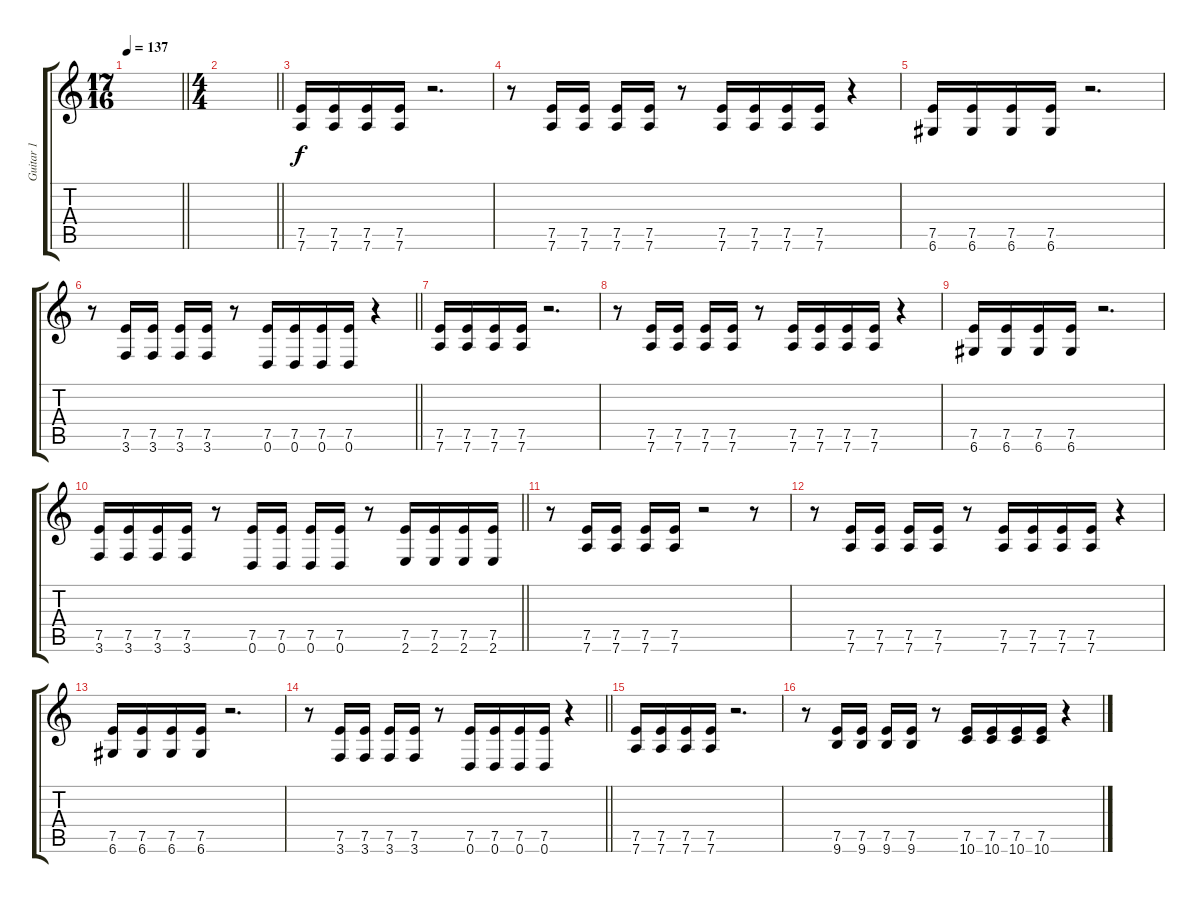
\track ("Guitar 1" "Guitar 1") {instrument distortionguitar}
\staff {score tabs}
\tuning (E4 B3 G3 D3 A2 D2) {hide}
\ts (17 16)
\tempo 137
\clef g2
\barLineRight lightlight
\ks c
|
\ts (4 4)
\barLineRight lightlight
|
\section ("" "")
(7.5 7.6).16 (7.5 7.6).16 (7.5 7.6).16 (7.5 7.6).16 r.2{d} |
r.8 (7.5 7.6).16 (7.5 7.6).16 (7.5 7.6).16 (7.5 7.6).16 r.8 (7.5 7.6).16 (7.5 7.6).16 (7.5 7.6).16 (7.5 7.6).16 r.4 |
(7.5 6.6).16 (7.5 6.6).16 (7.5 6.6).16 (7.5 6.6).16 r.2{d} |
\barLineRight lightlight
r.8 (7.5 3.6).16 (7.5 3.6).16 (7.5 3.6).16 (7.5 3.6).16 r.8 (7.5 0.6).16 (7.5 0.6).16 (7.5 0.6).16 (7.5 0.6).16 r.4 |
(7.5 7.6).16 (7.5 7.6).16 (7.5 7.6).16 (7.5 7.6).16 r.2{d} |
r.8 (7.5 7.6).16 (7.5 7.6).16 (7.5 7.6).16 (7.5 7.6).16 r.8 (7.5 7.6).16 (7.5 7.6).16 (7.5 7.6).16 (7.5 7.6).16 r.4 |
(7.5 6.6).16 (7.5 6.6).16 (7.5 6.6).16 (7.5 6.6).16 r.2{d} |
\barLineRight lightlight
(7.5 3.6).16 (7.5 3.6).16 (7.5 3.6).16 (7.5 3.6).16 r.8 (7.5 0.6).16 (7.5 0.6).16 (7.5 0.6).16 (7.5 0.6).16 r.8 (7.5 2.6).16 (7.5 2.6).16 (7.5 2.6).16 (7.5 2.6).16 |
r.8 (7.5 7.6).16 (7.5 7.6).16 (7.5 7.6).16 (7.5 7.6).16 r.2 r.8 |
r.8 (7.5 7.6).16 (7.5 7.6).16 (7.5 7.6).16 (7.5 7.6).16 r.8 (7.5 7.6).16 (7.5 7.6).16 (7.5 7.6).16 (7.5 7.6).16 r.4 |
(7.5 6.6).16 (7.5 6.6).16 (7.5 6.6).16 (7.5 6.6).16 r.2{d} |
\barLineRight lightlight
r.8 (7.5 3.6).16 (7.5 3.6).16 (7.5 3.6).16 (7.5 3.6).16 r.8 (7.5 0.6).16 (7.5 0.6).16 (7.5 0.6).16 (7.5 0.6).16 r.4 |
(7.5 7.6).16 (7.5 7.6).16 (7.5 7.6).16 (7.5 7.6).16 r.2{d} |
r.8 (7.5 9.6).16 (7.5 9.6).16 (7.5 9.6).16 (7.5 9.6).16 r.8 (7.5 10.6).16 (7.5 10.6).16 (7.5 10.6).16 (7.5 10.6).16 r.4
